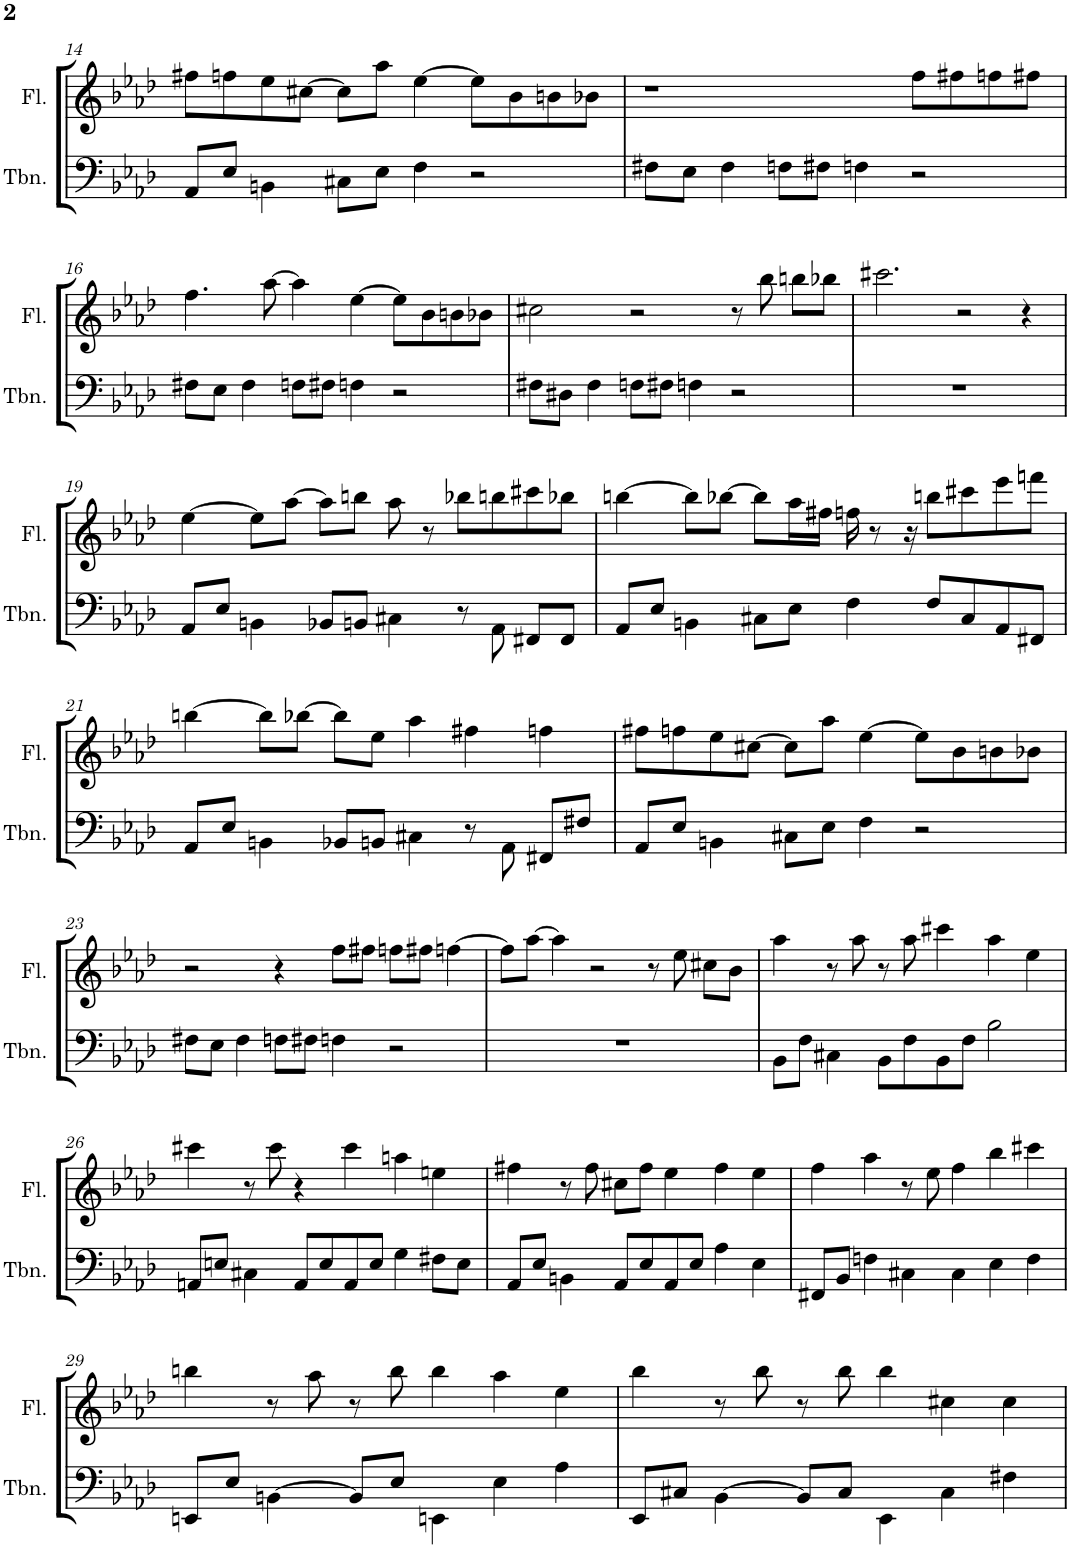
**kern	**kern
*part2	*part1
*staff2	*staff1
*I"Trombone	*I"Flûte
*I'Tbn.	*I'Fl.
!!LO:PB:g=z
*clefF4	*clefG2
*k[b-e-a-d-]	*k[b-e-a-d-]
*M6/4	*M6/4
=14	=14
8AA-/L	8ff#X\L
8E-/J	8ffn\
4BBn\	8ee-\
.	[8cc#X\J
8C#X\L	8cc#\L]
8E-\J	8aa-\J
4F\	[4ee-\
2r	8ee-\L]
.	8b-\
.	8bn\
.	8b-X\J
=15	=15
8F#X\L	1r
8E-\J	.
4F#\	.
8Fn\L	.
8F#X\J	.
4Fn\	.
2r	8ff\L
.	8ff#X\
.	8ffn\
.	8ff#X\J
!!LO:LB:g=z
=16	=16
8F#X\L	4.ff\
8E-\J	.
4F#\	.
.	[8aa-\
8Fn\L	4aa-\]
8F#X\J	.
4Fn\	[4ee-\
2r	8ee-\L]
.	8b-\
.	8bn\
.	8b-X\J
=17	=17
8F#X\L	2cc#X\
8D#X\J	.
4F#\	.
8Fn\L	2r
8F#X\J	.
4Fn\	.
2r	8r
.	8bb-\
.	8bbn\L
.	8bb-X\J
=18	=18
1.r	2.ccc#X\
.	2r
.	4r
!!LO:LB:g=z
=19	=19
8AA-/L	[4ee-\
8E-/J	.
4BBn\	8ee-\L]
.	[8aa-\J
8BB-X/L	8aa-\L]
8BBn/J	8bbn\J
4C#X\	8aa-\
.	8r
8r	8bb-X\L
8AA-\	8bbn\
8FF#X/L	8ccc#X\
8FF#/J	8bb-X\J
=20	=20
8AA-/L	[4bbn\
8E-/J	.
4BBn\	8bb\L]
.	[8bb-X\J
8C#X\L	8bb-\L]
8E-\J	16aa-\L
.	16ff#X\JJ
4F\	16ffn\
.	8r
.	16r
8F/L	8bbn\L
8C#/	8ccc#X\
8AA-/	8eee-\
8FF#X/J	8fffn\J
!!LO:LB:g=z
=21	=21
8AA-/L	[4bbn\
8E-/J	.
4BBn\	8bb\L]
.	[8bb-X\J
8BB-X/L	8bb-\L]
8BBn/J	8ee-\J
4C#X\	4aa-\
8r	4ff#X\
8AA-\	.
8FF#X/L	4ffn\
8F#X/J	.
=22	=22
8AA-/L	8ff#X\L
8E-/J	8ffn\
4BBn\	8ee-\
.	[8cc#X\J
8C#X\L	8cc#\L]
8E-\J	8aa-\J
4F\	[4ee-\
2r	8ee-\L]
.	8b-\
.	8bn\
.	8b-X\J
!!LO:LB:g=z
=23	=23
8F#X\L	2r
8E-\J	.
4F#\	.
8Fn\L	4r
8F#X\J	.
4Fn\	8ff\L
.	8ff#X\J
2r	8ffn\L
.	8ff#X\J
.	[4ffn\
=24	=24
1.r	8ff\L]
.	[8aa-\J
.	4aa-\]
.	2r
.	8r
.	8ee-\
.	8cc#X\L
.	8b-\J
=25	=25
8BB-\L	4aa-\
8F\J	.
4C#X\	8r
.	8aa-\
8BB-\L	8r
8F\	8aa-\
8BB-\	4ccc#X\
8F\J	.
2B-\	4aa-\
.	4ee-\
!!LO:LB:g=z
=26	=26
8AAn/L	4ccc#X\
8En/J	.
4C#X\	8r
.	8ccc#\
8AA/L	4r
8E/	.
8AA/	4ccc#\
8E/J	.
4G\	4aan\
8F#X\L	4een\
8E\J	.
=27	=27
8AA-/L	4ff#X\
8E-/J	.
4BBn\	8r
.	8ff#\
8AA-/L	8cc#X\L
8E-/	8ff#\J
8AA-/	4ee-\
8E-/J	.
4A-\	4ff#\
4E-\	4ee-\
=28	=28
8FF#X/L	4ff\
8BB-/J	.
4Fn\	4aa-\
4C#X\	8r
.	8ee-\
4C#\	4ff\
4E-\	4bb-\
4F\	4ccc#X\
!!LO:LB:g=z
=29	=29
8EEn/L	4bbn\
8E-/J	.
[4BBn\	8r
.	8aa-\
8BB/L]	8r
8E-/J	8bb\
4EEn\	4bb\
4E-\	4aa-\
4A-\	4ee-\
=30	=30
8EE-/L	4bb-\
8C#X/J	.
[4BB-\	8r
.	8bb-\
8BB-/L]	8r
8C#/J	8bb-\
4EE-\	4bb-\
4C#\	4cc#X\
4F#X\	4cc#\
=	=
*-	*-
